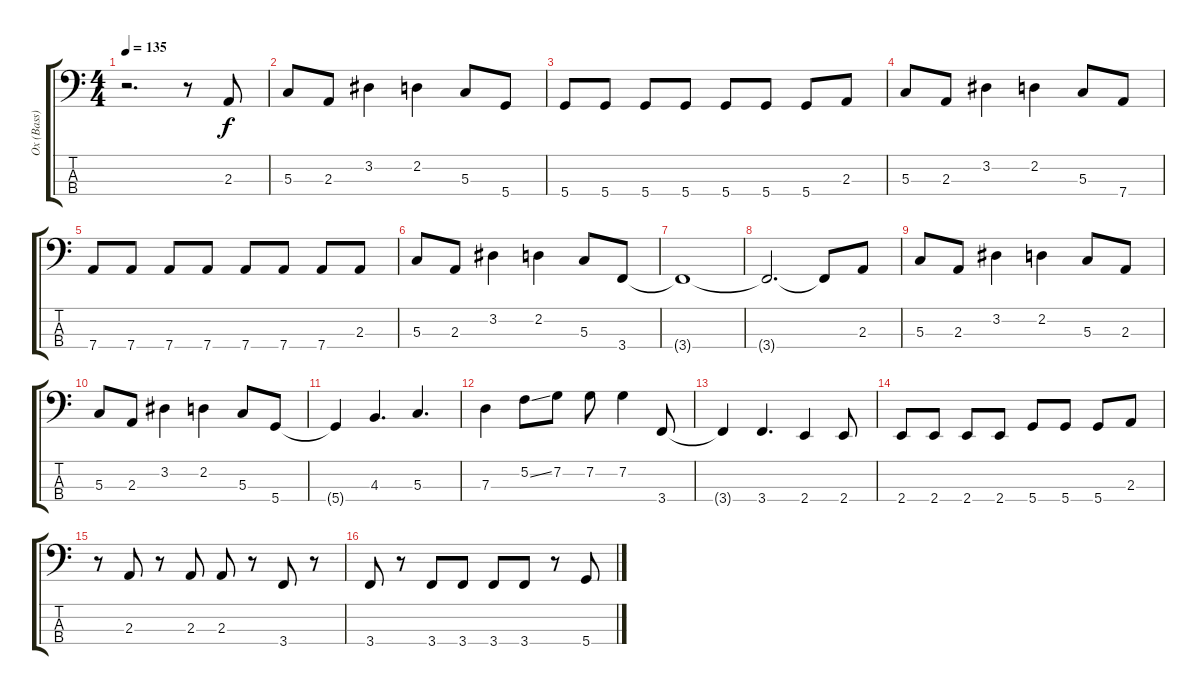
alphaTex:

\track ("Ox (Bass)" "Ox (Bass)") {instrument electricbasspick}
\staff {score tabs}
\tuning (F2 C2 G1 D1) {hide}
\ts (4 4)
\tempo 135
\clef f4
\ks c
r.2{d dy f} r.8 2.3.8 |
5.3.8 2.3.8 3.2.4 2.2.4 5.3.8 5.4.8 |
5.4.8 5.4.8 5.4.8 5.4.8 5.4.8 5.4.8 5.4.8 2.3.8 |
5.3.8 2.3.8 3.2.4 2.2.4 5.3.8 7.4.8 |
7.4.8 7.4.8 7.4.8 7.4.8 7.4.8 7.4.8 7.4.8 2.3.8 |
5.3.8 2.3.8 3.2.4 2.2.4 5.3.8 3.4.8 |
3.4{t}.1 |
3.4{t}.2{d} 3.4{t}.8 2.3.8 |
5.3.8 2.3.8 3.2.4 2.2.4 5.3.8 2.3.8 |
5.3.8 2.3.8 3.2.4 2.2.4 5.3.8 5.4.8 |
5.4{t}.4 4.3.4{d} 5.3.4{d} |
7.3.4 5.2{ss}.8 7.2.8 7.2.8 7.2.4 3.4.8 |
3.4{t}.4 3.4.4{d} 2.4.4 2.4.8 |
2.4.8 2.4.8 2.4.8 2.4.8 5.4.8 5.4.8 5.4.8 2.3.8 |
r.8 2.3.8 r.8 2.3.8 2.3.8 r.8 3.4.8 r.8 |
3.4.8 r.8 3.4.8 3.4.8 3.4.8 3.4.8 r.8 5.4.8
